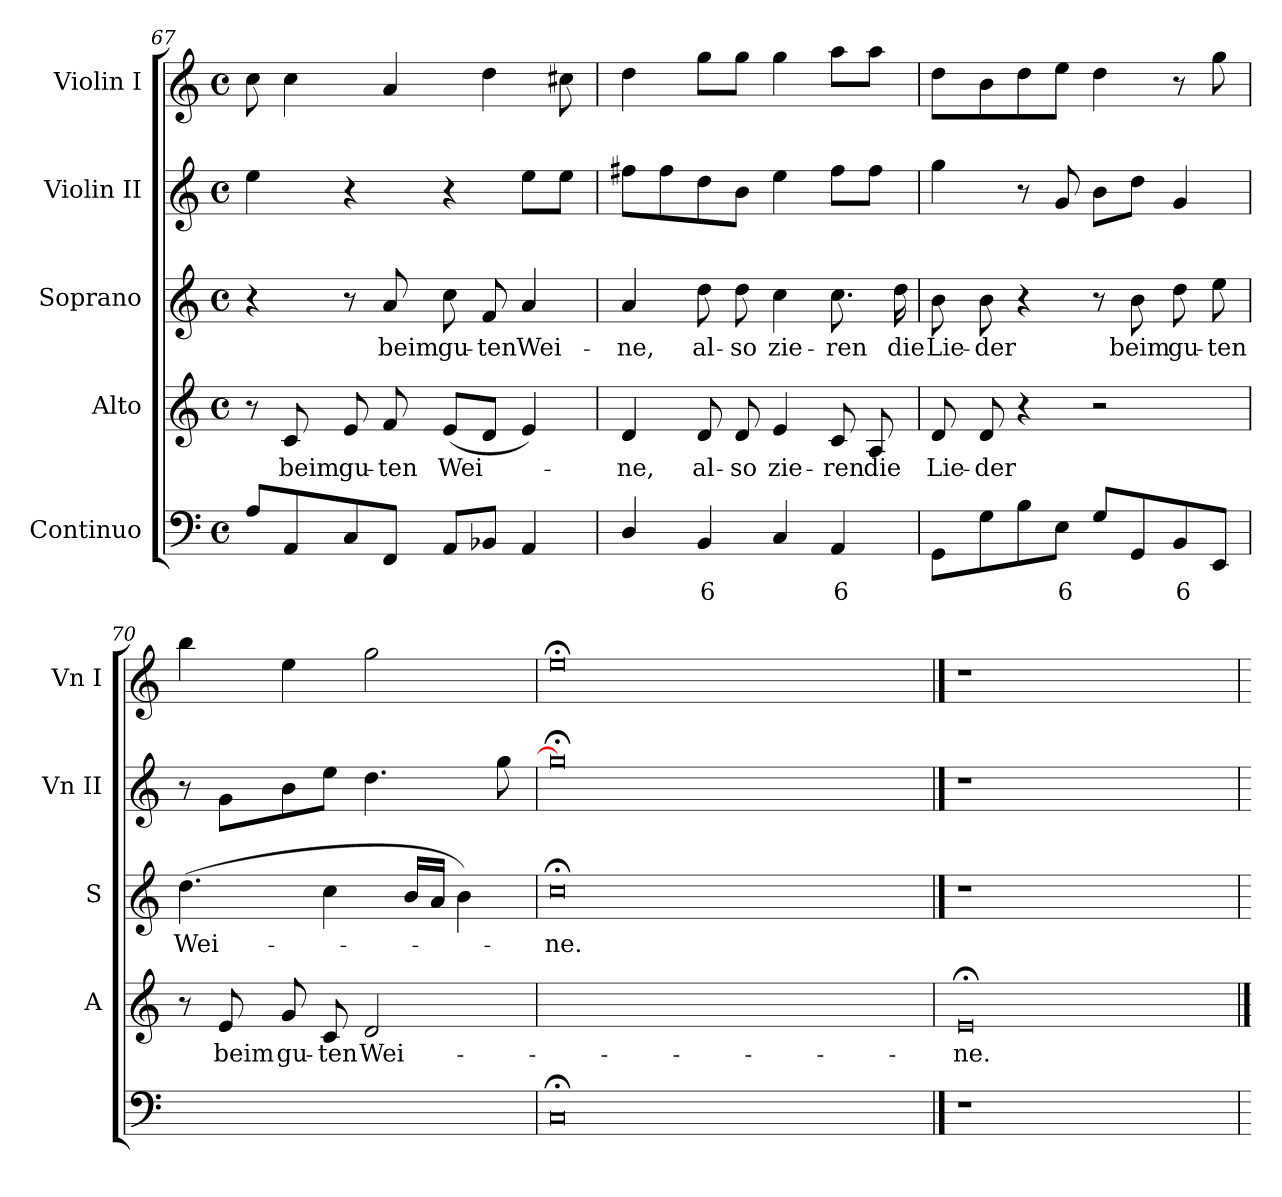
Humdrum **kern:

**kern	**text	**kern	**text	**kern	**text	**kern	**kern
*part5	*part5	*part4	*part4	*part3	*part3	*part2	*part1
*staff5	*staff5	*staff4	*staff4	*staff3	*staff3	*staff2	*staff1
*I"Continuo	*	*I"Alto	*	*I"Soprano	*	*I"Violin II	*I"Violin I
*	*	*I'A	*	*I'S	*	*I'Vn II	*I'Vn I
*clefF4	*	*clefG2	*	*clefG2	*	*clefG2	*clefG2
*k[]	*	*k[]	*	*k[]	*	*k[]	*k[]
*C:	*	*C:	*	*C:	*	*C:	*C:
*M4/4	*	*M4/4	*	*M4/4	*	*M4/4	*M4/4
*met(c)	*	*met(c)	*	*met(c)	*	*met(c)	*met(c)
=67	=67	=67	=67	=67	=67	=67	=67
8AL	.	8r	.	4r	.	4ee	8cc
!	!	!	!LO:LY:b	!	!	!	!
8AA	.	8c	beim	.	.	.	4cc
!	!	!	!LO:LY:b	!	!	!	!
8C	.	8e	gu-	8r	.	4r	.
!	!	!	!LO:LY:b	!	!LO:LY:b	!	!
8FFJ	.	8f	-ten	8a	beim	.	4a
!	!	!	!LO:LY:b	!	!LO:LY:b	!	!
8AAL	.	(<8eL	Wei-	8cc	gu-	4r	.
!	!	!	!	!	!LO:LY:b	!	!
8BB-XJ	.	8dJ	.	8f	-ten	.	4dd
!	!	!	!	!	!LO:LY:b	!	!
4AA	.	4e)	.	4a	Wei-	8eeL	.
.	.	.	.	.	.	8eeJ	8cc#X
!!LO:LB:g=z
=68	=68	=68	=68	=68	=68	=68	=68
!	!	!	!LO:LY:b	!	!LO:LY:b	!	!
4D/	.	4d	ne,	4a	-ne,	8ff#XL	4dd
.	.	.	.	.	.	8ff#	.
!	!LO:LY:b	!	!LO:LY:b	!	!LO:LY:b	!	!
4BB	6	8d	al-	8dd	al-	8dd	8ggL
!	!	!	!LO:LY:b	!	!LO:LY:b	!	!
.	.	8d	-so	8dd	-so	8bJ	8ggJ
!	!	!	!LO:LY:b	!	!LO:LY:b	!	!
4C	.	4e	zie-	4cc	zie-	4ee	4gg
!	!LO:LY:b	!	!LO:LY:b	!	!LO:LY:b	!	!
4AA	6	8c	-ren	8.cc	-ren	8ff#L	8aaL
!	!	!	!LO:LY:b	!	!	!	!
.	.	8A	die	.	.	8ff#J	8aaJ
!	!	!	!	!	!LO:LY:b	!	!
.	.	.	.	16dd	die	.	.
=69	=69	=69	=69	=69	=69	=69	=69
!	!	!	!LO:LY:b	!	!LO:LY:b	!	!
8GGL	.	8d	Lie-	8b	Lie-	4gg	8ddL
!	!	!	!LO:LY:b	!	!LO:LY:b	!	!
8G	.	8d	-der	8b	-der	.	8b
8B	.	4r	.	4r	.	8r	8dd
!	!LO:LY:b	!	!	!	!	!	!
8EJ	6	.	.	.	.	8g	8eeJ
8GL	.	2r	.	8r	.	8bL	4dd
!	!	!	!	!	!LO:LY:b	!	!
8GG	.	.	.	8b	beim	8ddJ	.
!	!LO:LY:b	!	!	!	!LO:LY:b	!	!
8BB	6	.	.	8dd	gu-	4g	8r
!	!	!	!	!	!LO:LY:b	!	!
8EEJ	.	.	.	8ee	-ten	.	8gg
=70	=70	=70	=70	=70	=70	=70	=70
!	!LO:LY:b	!	!	!	!LO:LY:b	!	!
[4GGyy	3	8r	.	(>4.dd	Wei-	8r	4bb
!	!	!	!LO:LY:b	!	!	!	!
.	.	8e	beim	.	.	8gL	.
!	!LO:LY:b	!	!LO:LY:b	!	!	!	!
2GGyy_	4	8g	gu-	.	.	8b	4ee
!	!	!	!LO:LY:b	!	!	!	!
.	.	8c	-ten	4cc	.	8eeJ	.
!	!	!	!LO:LY:b	!	!	!	!
.	.	2d	Wei-	.	.	4.dd	2gg
.	.	.	.	16bLL	.	.	.
.	.	.	.	16aJJ	.	.	.
!	!LO:LY:b	!	!	!	!	!	!
4GGyy]	3	.	.	4b)	.	.	.
.	.	.	.	.	.	8gg	.
=71	=71	=71	=71	=71	=71	=71	=71
!	!	!	!	!	!LO:LY:b	!	!
0C;<	.	4ryy	.	0cc;<	ne.	0gg;<]	0ee;<
.	.	4ryy	.	.	.	.	.
.	.	4ryy	.	.	.	.	.
.	.	4ryy	.	.	.	.	.
.	.	1ryy	.	.	.	.	.
==72A	==72A	=72A	==72A	==72A	==72A	==72A	==72A
!	!	!	!LO:LY:b	!	!	!	!
1r	.	0e;<	-ne.	1r	.	1r	1r
1ryy	.	.	.	1ryy	.	1ryy	1ryy
=	=	==	=	=	=	=	=
*-	*-	*-	*-	*-	*-	*-	*-
